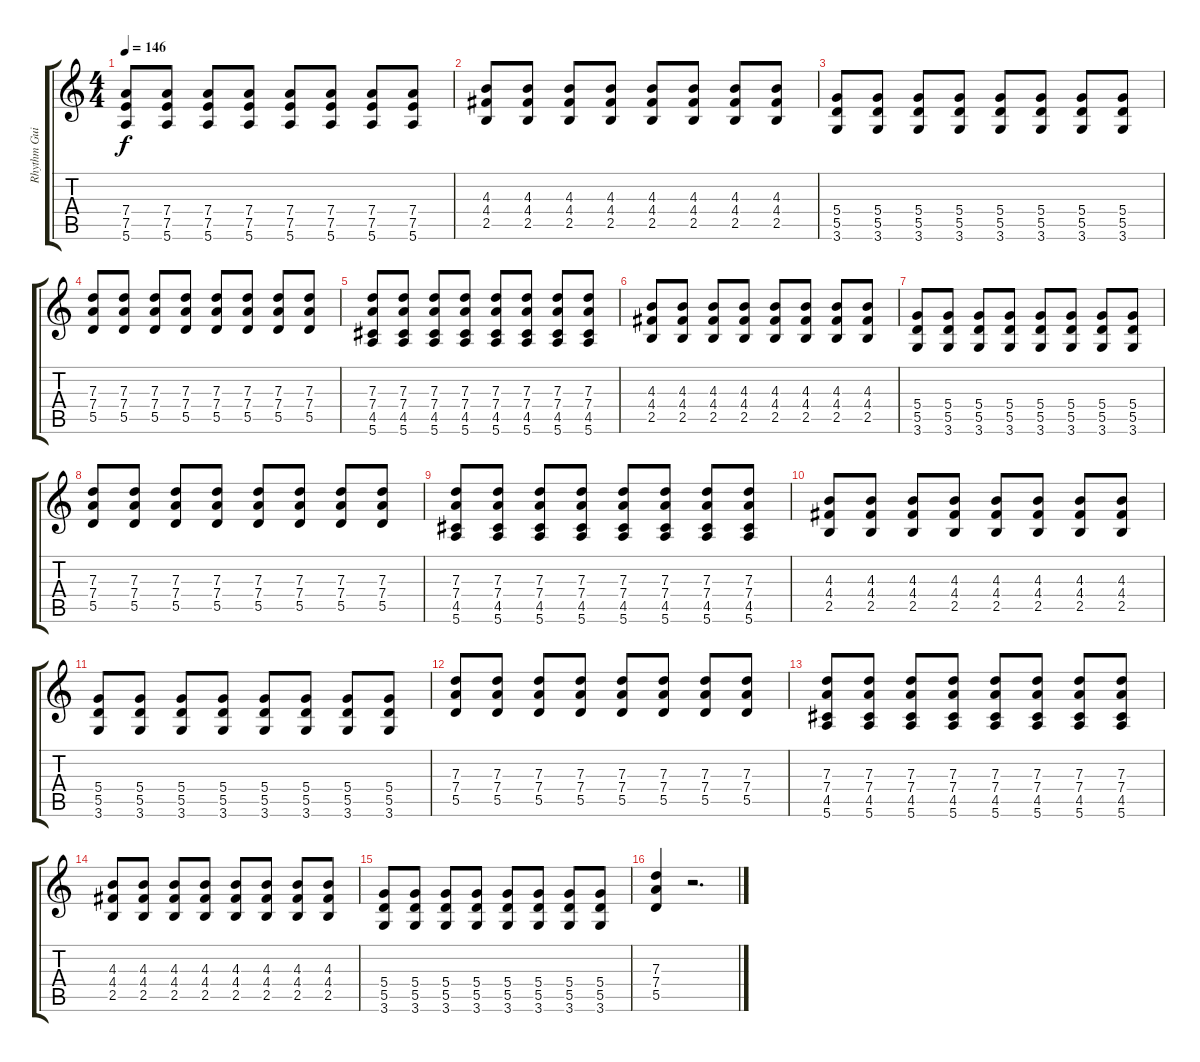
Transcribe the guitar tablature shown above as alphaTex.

\track ("Rhythm Guitar I" "Rhythm Gui") {instrument overdrivenguitar}
\staff {score tabs}
\tuning (E4 B3 G3 D3 A2 E2) {hide}
\ts (4 4)
\tempo 146
\clef g2
\ks c
(7.4 7.5 5.6).8{dy f} (7.4 7.5 5.6).8 (7.4 7.5 5.6).8 (7.4 7.5 5.6).8 (7.4 7.5 5.6).8 (7.4 7.5 5.6).8 (7.4 7.5 5.6).8 (7.4 7.5 5.6).8 |
(4.3 4.4 2.5).8 (4.3 4.4 2.5).8 (4.3 4.4 2.5).8 (4.3 4.4 2.5).8 (4.3 4.4 2.5).8 (4.3 4.4 2.5).8 (4.3 4.4 2.5).8 (4.3 4.4 2.5).8 |
(5.4 5.5 3.6).8 (5.4 5.5 3.6).8 (5.4 5.5 3.6).8 (5.4 5.5 3.6).8 (5.4 5.5 3.6).8 (5.4 5.5 3.6).8 (5.4 5.5 3.6).8 (5.4 5.5 3.6).8 |
(7.3 7.4 5.5).8 (7.3 7.4 5.5).8 (7.3 7.4 5.5).8 (7.3 7.4 5.5).8 (7.3 7.4 5.5).8 (7.3 7.4 5.5).8 (7.3 7.4 5.5).8 (7.3 7.4 5.5).8 |
(7.3 7.4 4.5 5.6).8 (7.3 7.4 4.5 5.6).8 (7.3 7.4 4.5 5.6).8 (7.3 7.4 4.5 5.6).8 (7.3 7.4 4.5 5.6).8 (7.3 7.4 4.5 5.6).8 (7.3 7.4 4.5 5.6).8 (7.3 7.4 4.5 5.6).8 |
(4.3 4.4 2.5).8 (4.3 4.4 2.5).8 (4.3 4.4 2.5).8 (4.3 4.4 2.5).8 (4.3 4.4 2.5).8 (4.3 4.4 2.5).8 (4.3 4.4 2.5).8 (4.3 4.4 2.5).8 |
(5.4 5.5 3.6).8 (5.4 5.5 3.6).8 (5.4 5.5 3.6).8 (5.4 5.5 3.6).8 (5.4 5.5 3.6).8 (5.4 5.5 3.6).8 (5.4 5.5 3.6).8 (5.4 5.5 3.6).8 |
(7.3 7.4 5.5).8 (7.3 7.4 5.5).8 (7.3 7.4 5.5).8 (7.3 7.4 5.5).8 (7.3 7.4 5.5).8 (7.3 7.4 5.5).8 (7.3 7.4 5.5).8 (7.3 7.4 5.5).8 |
(7.3 7.4 4.5 5.6).8 (7.3 7.4 4.5 5.6).8 (7.3 7.4 4.5 5.6).8 (7.3 7.4 4.5 5.6).8 (7.3 7.4 4.5 5.6).8 (7.3 7.4 4.5 5.6).8 (7.3 7.4 4.5 5.6).8 (7.3 7.4 4.5 5.6).8 |
(4.3 4.4 2.5).8 (4.3 4.4 2.5).8 (4.3 4.4 2.5).8 (4.3 4.4 2.5).8 (4.3 4.4 2.5).8 (4.3 4.4 2.5).8 (4.3 4.4 2.5).8 (4.3 4.4 2.5).8 |
(5.4 5.5 3.6).8 (5.4 5.5 3.6).8 (5.4 5.5 3.6).8 (5.4 5.5 3.6).8 (5.4 5.5 3.6).8 (5.4 5.5 3.6).8 (5.4 5.5 3.6).8 (5.4 5.5 3.6).8 |
(7.3 7.4 5.5).8 (7.3 7.4 5.5).8 (7.3 7.4 5.5).8 (7.3 7.4 5.5).8 (7.3 7.4 5.5).8 (7.3 7.4 5.5).8 (7.3 7.4 5.5).8 (7.3 7.4 5.5).8 |
(7.3 7.4 4.5 5.6).8 (7.3 7.4 4.5 5.6).8 (7.3 7.4 4.5 5.6).8 (7.3 7.4 4.5 5.6).8 (7.3 7.4 4.5 5.6).8 (7.3 7.4 4.5 5.6).8 (7.3 7.4 4.5 5.6).8 (7.3 7.4 4.5 5.6).8 |
(4.3 4.4 2.5).8 (4.3 4.4 2.5).8 (4.3 4.4 2.5).8 (4.3 4.4 2.5).8 (4.3 4.4 2.5).8 (4.3 4.4 2.5).8 (4.3 4.4 2.5).8 (4.3 4.4 2.5).8 |
(5.4 5.5 3.6).8 (5.4 5.5 3.6).8 (5.4 5.5 3.6).8 (5.4 5.5 3.6).8 (5.4 5.5 3.6).8 (5.4 5.5 3.6).8 (5.4 5.5 3.6).8 (5.4 5.5 3.6).8 |
(7.3 7.4 5.5).4 r.2{d}
